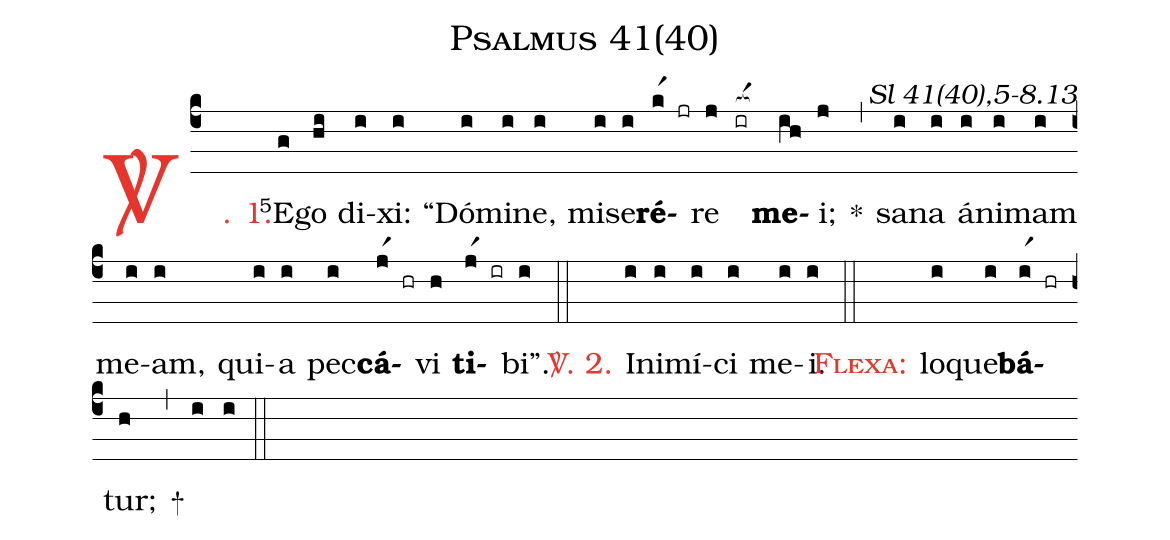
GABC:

name: Psalmus 41(40);
commentary: Sl 41(40),5-8.13;
%%
(c4)

<c><sp>V/</sp>. 1.</c>() <v>\VSup{5}</v>E(g)go(hi) di(i)xi:(i) ``Dó(i)mi(i)ne,(i) mi(i)se(i)<b>ré</b>(kr1 jr)re(j) <nlba>(ir[ocba:1{])<b>me</b>(ih[ocba:0}])i;</nlba>(j) *(,) sa(i)na(i) á(i)ni(i)mam(i) me(i)am,(i) qui(i)a(i) pec(i)<b>cá</b>(jr1 hr)vi(h) <b>ti</b>(jr1 ir)bi''.(i)

(::)

<c><sp>V/</sp>. 2.</c>() In(i)i(i)mí(i)ci(i) me(i)i.(i)

(::)

<nlba><c><sc>Flexa</sc>:</c>() lo</nlba>(i)que(i)<b>bá</b>(ir1 hr)tur;(h) +(,) (i) (i)

(::)
